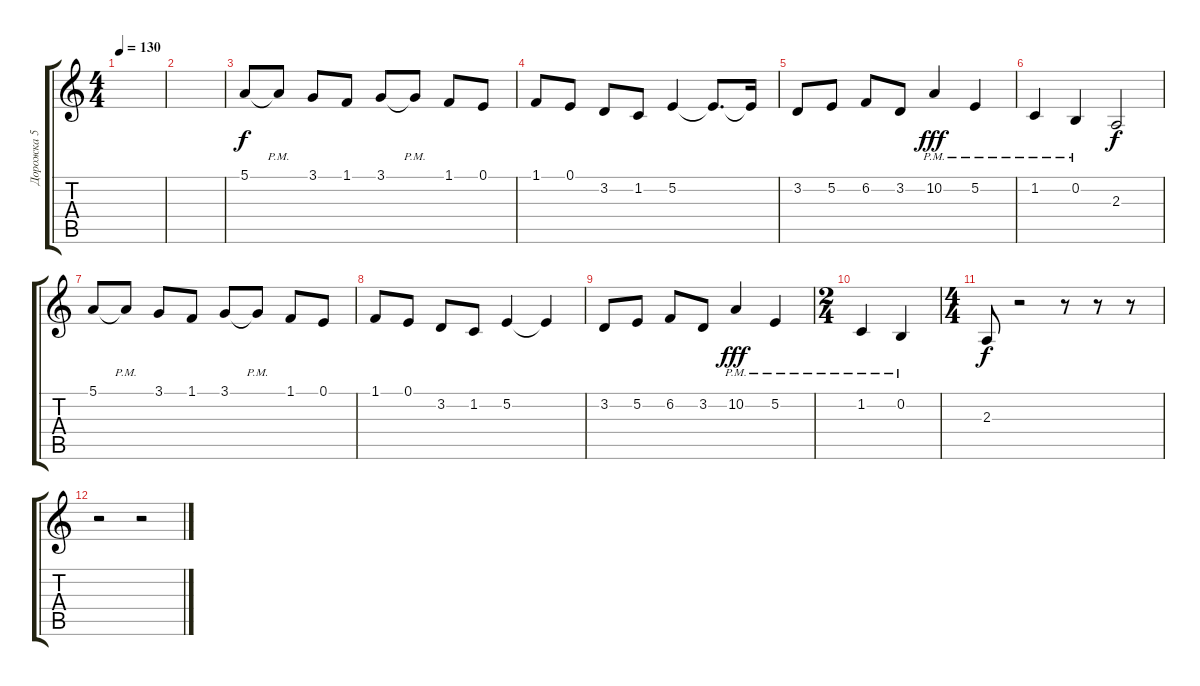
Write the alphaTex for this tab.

\track ("Дорожка 5" "Дорожка 5") {instrument brasssection}
\staff {score tabs}
\tuning (E4 B3 G3 D3 A2 E2) {hide}
\ts (4 4)
\tempo 130
\clef g2
\ks c
|
|
5.1.8{dy f} 5.1{pm t}.8 3.1.8 1.1.8 3.1.8 3.1{pm t}.8 1.1.8 0.1.8 |
1.1.8 0.1.8 3.2.8 1.2.8 5.2.4 5.2{t}.8{d} 5.2{t}.16 |
3.2.8 5.2.8 6.2.8 3.2.8 10.2{pm}.4{dy fff} 5.2{pm}.4 |
1.2{pm}.4 0.2{pm}.4 2.3.2{dy f} |
5.1.8 5.1{pm t}.8 3.1.8 1.1.8 3.1.8 3.1{pm t}.8 1.1.8 0.1.8 |
1.1.8 0.1.8 3.2.8 1.2.8 5.2.4 5.2{t}.4 |
3.2.8 5.2.8 6.2.8 3.2.8 10.2{pm}.4{dy fff} 5.2{pm}.4 |
\ts (2 4)
1.2{pm}.4 0.2{pm}.4 |
\ts (4 4)
2.3.8{dy f} r.2 r.8 r.8 r.8 |
r.2 r.2
